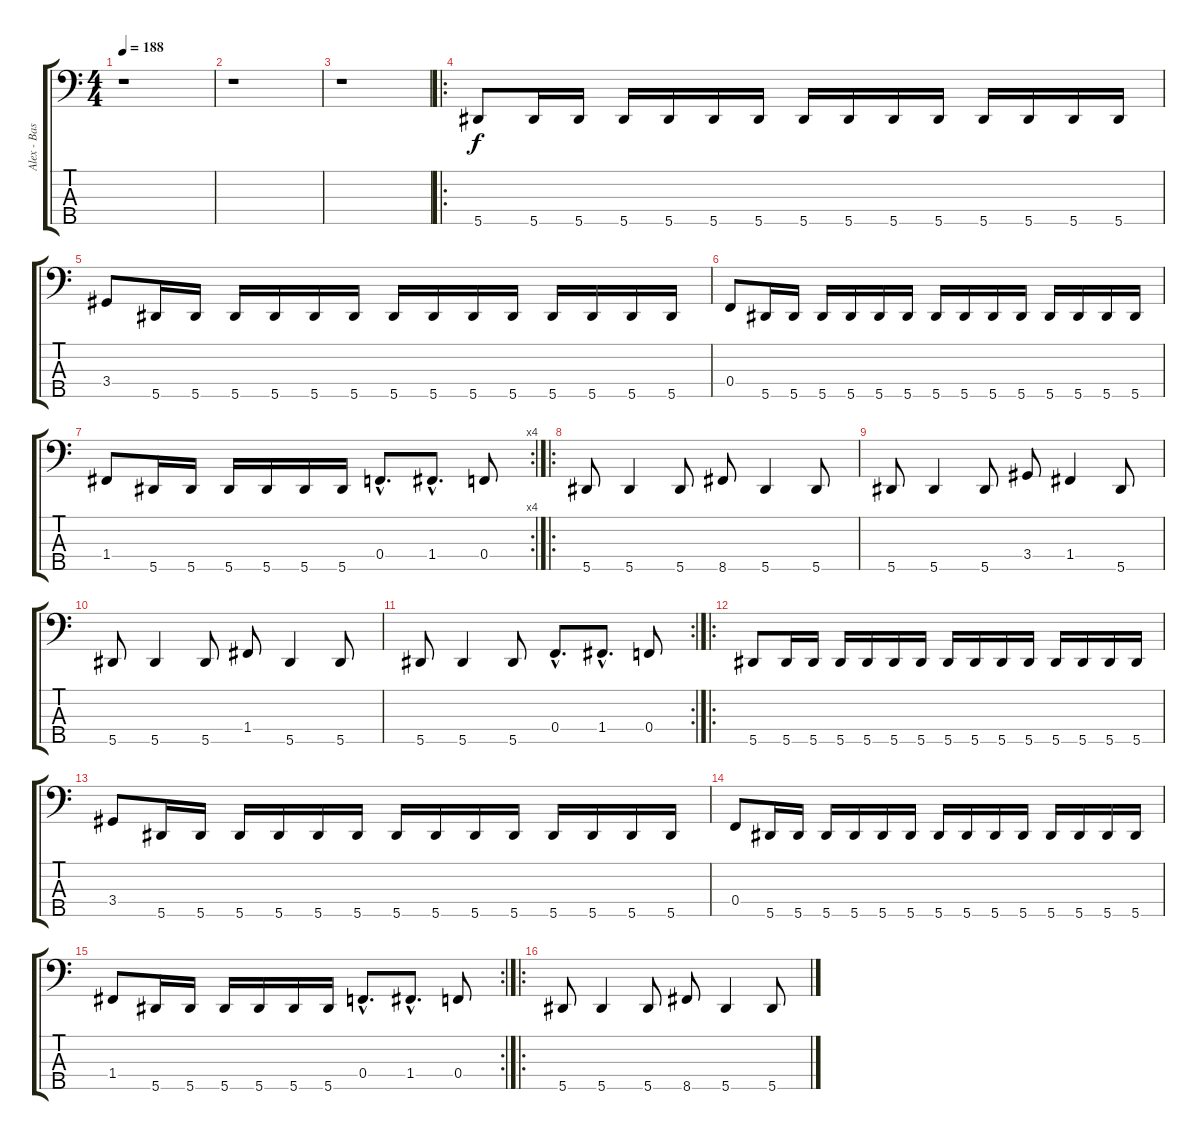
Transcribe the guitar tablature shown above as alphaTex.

\track ("Alex - Bass" "Alex - Bas") {instrument electricbasspick}
\staff {score tabs}
\tuning (Ab2 Eb2 Bb1 F1 Bb0) {hide}
\ts (4 4)
\tempo 188
\clef f4
\ks c
r.1{dy f} |
r.1 |
r.1 |
\ro
5.5.8 5.5.16 5.5.16 5.5.16 5.5.16 5.5.16 5.5.16 5.5.16 5.5.16 5.5.16 5.5.16 5.5.16 5.5.16 5.5.16 5.5.16 |
3.4.8 5.5.16 5.5.16 5.5.16 5.5.16 5.5.16 5.5.16 5.5.16 5.5.16 5.5.16 5.5.16 5.5.16 5.5.16 5.5.16 5.5.16 |
0.4.8 5.5.16 5.5.16 5.5.16 5.5.16 5.5.16 5.5.16 5.5.16 5.5.16 5.5.16 5.5.16 5.5.16 5.5.16 5.5.16 5.5.16 |
\rc 4
1.4.8 5.5.16 5.5.16 5.5.16 5.5.16 5.5.16 5.5.16 0.4{hac}.8{d} 1.4{hac}.8{d} 0.4.8 |
\ro
5.5.8 5.5.4 5.5.8 8.5.8 5.5.4 5.5.8 |
5.5.8 5.5.4 5.5.8 3.4.8 1.4.4 5.5.8 |
5.5.8 5.5.4 5.5.8 1.4.8 5.5.4 5.5.8 |
\rc 2
5.5.8 5.5.4 5.5.8 0.4{hac}.8{d} 1.4{hac}.8{d} 0.4.8 |
\ro
5.5.8 5.5.16 5.5.16 5.5.16 5.5.16 5.5.16 5.5.16 5.5.16 5.5.16 5.5.16 5.5.16 5.5.16 5.5.16 5.5.16 5.5.16 |
3.4.8 5.5.16 5.5.16 5.5.16 5.5.16 5.5.16 5.5.16 5.5.16 5.5.16 5.5.16 5.5.16 5.5.16 5.5.16 5.5.16 5.5.16 |
0.4.8 5.5.16 5.5.16 5.5.16 5.5.16 5.5.16 5.5.16 5.5.16 5.5.16 5.5.16 5.5.16 5.5.16 5.5.16 5.5.16 5.5.16 |
\rc 2
1.4.8 5.5.16 5.5.16 5.5.16 5.5.16 5.5.16 5.5.16 0.4{hac}.8{d} 1.4{hac}.8{d} 0.4.8 |
\ro
5.5.8 5.5.4 5.5.8 8.5.8 5.5.4 5.5.8
